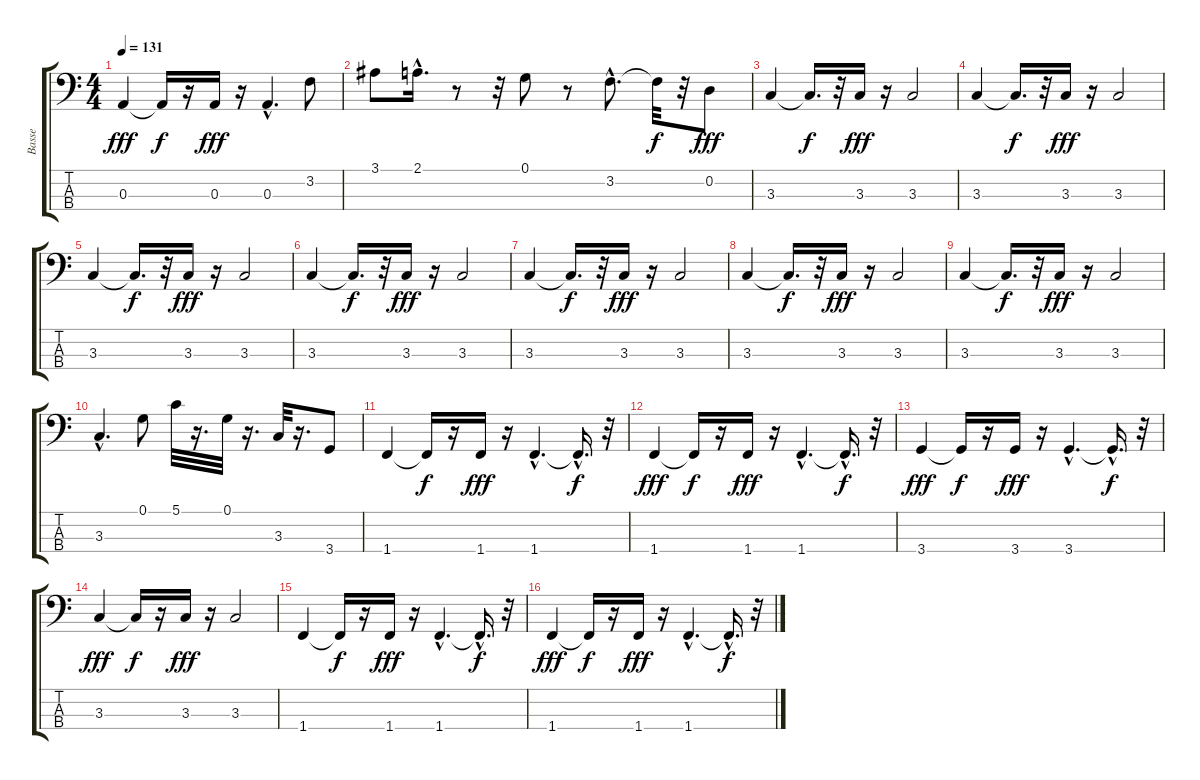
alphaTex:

\track ("Basse" "Basse") {instrument acousticbass}
\staff {score tabs}
\tuning (G2 D2 A1 E1) {hide}
\ts (4 4)
\tempo 131
\clef f4
\ks c
0.3.4{dy fff} 0.3{t}.16{dy f} r.16 0.3.16{dy fff} r.16 0.3{hac}.4{d} 3.2.8 |
3.1.8 2.1{hac}.16{d} r.8 r.32 0.1.8 r.8 3.2{hac}.8{d} 3.2{t}.32{dy f} r.32 0.2.8{dy fff} |
3.3.4 3.3{t}.16{d dy f} r.32 3.3.16{dy fff} r.16 3.3.2 |
3.3.4 3.3{t}.16{d dy f} r.32 3.3.16{dy fff} r.16 3.3.2 |
3.3.4 3.3{t}.16{d dy f} r.32 3.3.16{dy fff} r.16 3.3.2 |
3.3.4 3.3{t}.16{d dy f} r.32 3.3.16{dy fff} r.16 3.3.2 |
3.3.4 3.3{t}.16{d dy f} r.32 3.3.16{dy fff} r.16 3.3.2 |
3.3.4 3.3{t}.16{d dy f} r.32 3.3.16{dy fff} r.16 3.3.2 |
3.3.4 3.3{t}.16{d dy f} r.32 3.3.16{dy fff} r.16 3.3.2 |
3.3{hac}.4{d} 0.1.8 5.1.32 r.16{d} 0.1.32 r.16{d} 3.3.32 r.16{d} 3.4.8 |
1.4.4 1.4{t}.16{dy f} r.16 1.4.16{dy fff} r.16 1.4{hac}.4{d} 1.4{hac t}.16{d dy f} r.32 |
1.4.4{dy fff} 1.4{t}.16{dy f} r.16 1.4.16{dy fff} r.16 1.4{hac}.4{d} 1.4{hac t}.16{d dy f} r.32 |
3.4.4{dy fff} 3.4{t}.16{dy f} r.16 3.4.16{dy fff} r.16 3.4{hac}.4{d} 3.4{hac t}.16{d dy f} r.32 |
3.3.4{dy fff} 3.3{t}.16{dy f} r.16 3.3.16{dy fff} r.16 3.3.2 |
1.4.4 1.4{t}.16{dy f} r.16 1.4.16{dy fff} r.16 1.4{hac}.4{d} 1.4{hac t}.16{d dy f} r.32 |
1.4.4{dy fff} 1.4{t}.16{dy f} r.16 1.4.16{dy fff} r.16 1.4{hac}.4{d} 1.4{hac t}.16{d dy f} r.32
